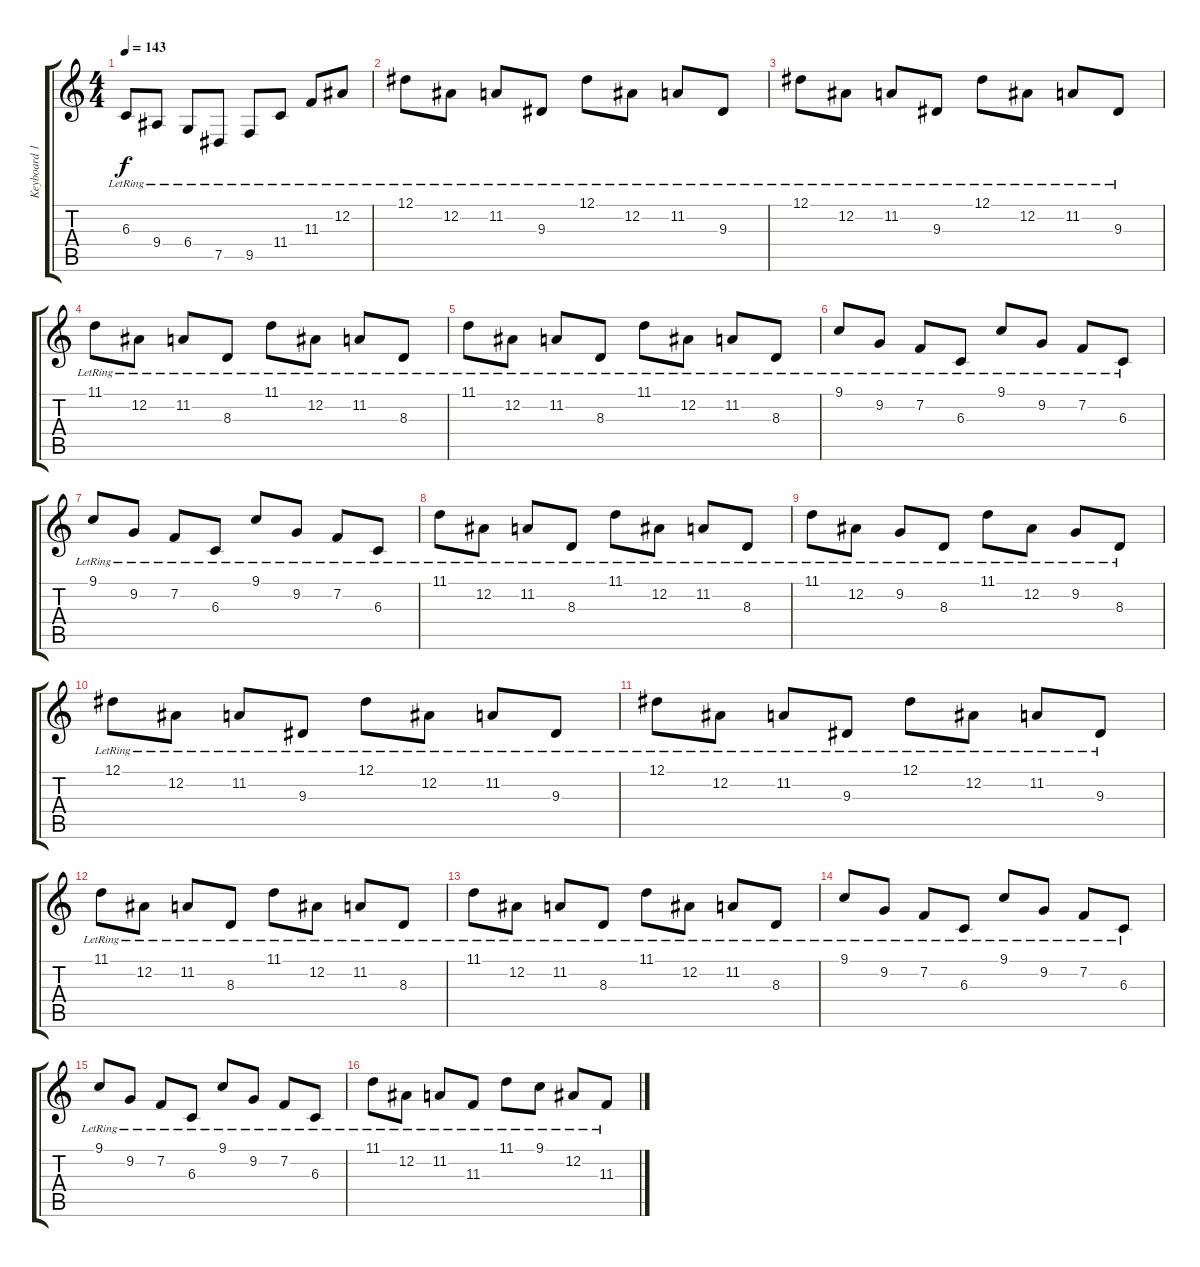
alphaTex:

\track ("Keyboard 1" "Keyboard 1") {instrument acousticgrandpiano}
\staff {score tabs}
\tuning (Eb4 Bb3 Gb3 Db3 Ab2 Eb2) {hide}
\ts (4 4)
\tempo 143
\clef g2
\ks c
6.3{lr}.8{dy f} 9.4{lr}.8 6.4{lr}.8 7.5{lr}.8 9.5{lr}.8 11.4{lr}.8 11.3{lr}.8 12.2{lr}.8 |
12.1{lr}.8 12.2{lr}.8 11.2{lr}.8 9.3{lr}.8 12.1{lr}.8 12.2{lr}.8 11.2{lr}.8 9.3{lr}.8 |
12.1{lr}.8 12.2{lr}.8 11.2{lr}.8 9.3{lr}.8 12.1{lr}.8 12.2{lr}.8 11.2{lr}.8 9.3{lr}.8 |
11.1{lr}.8 12.2{lr}.8 11.2{lr}.8 8.3{lr}.8 11.1{lr}.8 12.2{lr}.8 11.2{lr}.8 8.3{lr}.8 |
11.1{lr}.8 12.2{lr}.8 11.2{lr}.8 8.3{lr}.8 11.1{lr}.8 12.2{lr}.8 11.2{lr}.8 8.3{lr}.8 |
9.1{lr}.8 9.2{lr}.8 7.2{lr}.8 6.3{lr}.8 9.1{lr}.8 9.2{lr}.8 7.2{lr}.8 6.3{lr}.8 |
9.1{lr}.8 9.2{lr}.8 7.2{lr}.8 6.3{lr}.8 9.1{lr}.8 9.2{lr}.8 7.2{lr}.8 6.3{lr}.8 |
11.1{lr}.8 12.2{lr}.8 11.2{lr}.8 8.3{lr}.8 11.1{lr}.8 12.2{lr}.8 11.2{lr}.8 8.3{lr}.8 |
11.1{lr}.8 12.2{lr}.8 9.2{lr}.8 8.3{lr}.8 11.1{lr}.8 12.2{lr}.8 9.2{lr}.8 8.3{lr}.8 |
12.1{lr}.8 12.2{lr}.8 11.2{lr}.8 9.3{lr}.8 12.1{lr}.8 12.2{lr}.8 11.2{lr}.8 9.3{lr}.8 |
12.1{lr}.8 12.2{lr}.8 11.2{lr}.8 9.3{lr}.8 12.1{lr}.8 12.2{lr}.8 11.2{lr}.8 9.3{lr}.8 |
11.1{lr}.8 12.2{lr}.8 11.2{lr}.8 8.3{lr}.8 11.1{lr}.8 12.2{lr}.8 11.2{lr}.8 8.3{lr}.8 |
11.1{lr}.8 12.2{lr}.8 11.2{lr}.8 8.3{lr}.8 11.1{lr}.8 12.2{lr}.8 11.2{lr}.8 8.3{lr}.8 |
9.1{lr}.8 9.2{lr}.8 7.2{lr}.8 6.3{lr}.8 9.1{lr}.8 9.2{lr}.8 7.2{lr}.8 6.3{lr}.8 |
9.1{lr}.8 9.2{lr}.8 7.2{lr}.8 6.3{lr}.8 9.1{lr}.8 9.2{lr}.8 7.2{lr}.8 6.3{lr}.8 |
11.1{lr}.8 12.2{lr}.8 11.2{lr}.8 11.3{lr}.8 11.1{lr}.8 9.1{lr}.8 12.2{lr}.8 11.3{lr}.8
